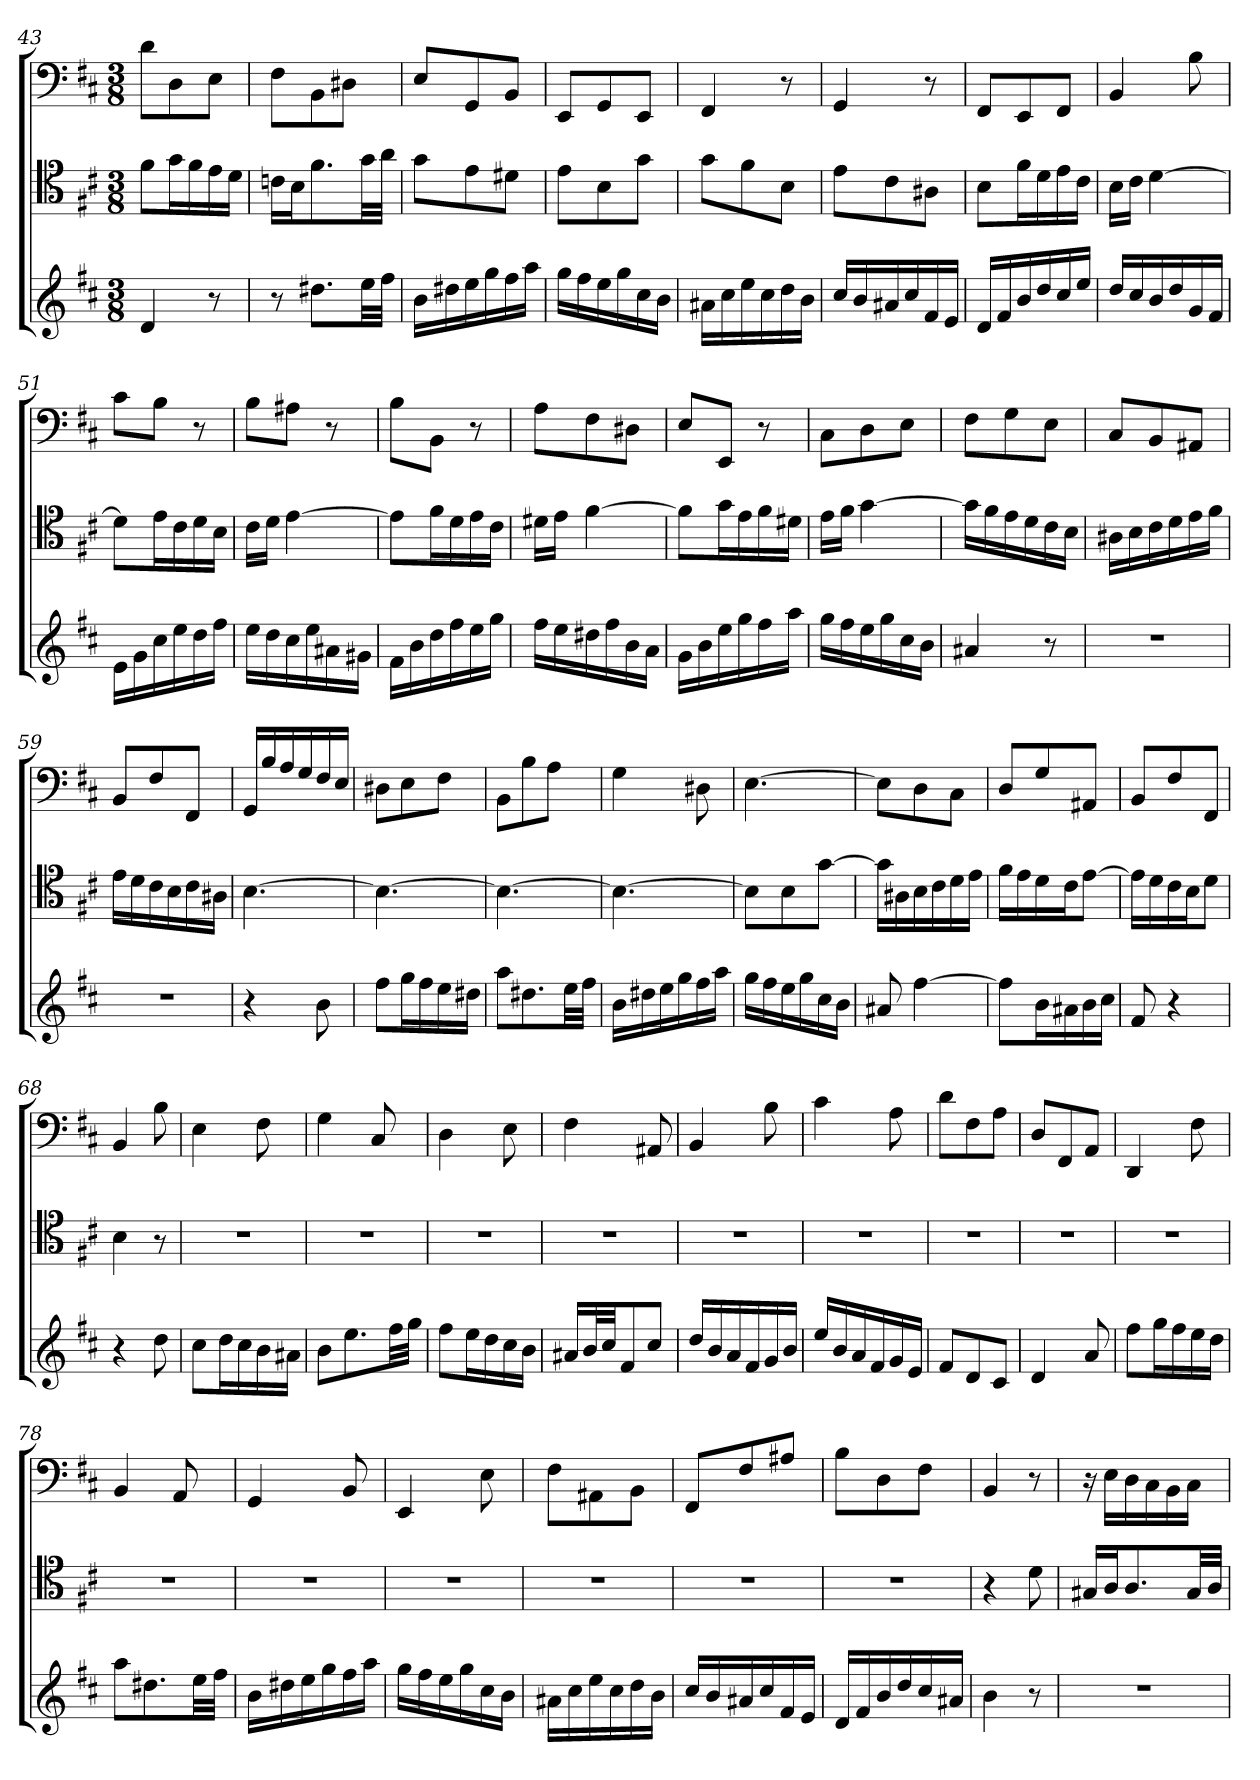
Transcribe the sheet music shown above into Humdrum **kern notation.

**kern	**kern	**kern
*part3	*part2	*part1
*staff3	*staff2	*staff1
*	*clefC4	*clefF4
*k[f#c#]	*k[f#c#]	*k[f#c#]
*b:	*b:	*b:
*M3/8	*M3/8	*M3/8
=43	=43	=43
4d	8f#\L	8d\L
.	16g\L	8D\
.	16f#\	.
8r	16e\	8E\J
.	16d\JJ	.
=44	=44	=44
8r	16cn\LL	8F#\L
.	16B\J	.
8.dd#XL	8.f#\	8BB\
.	.	8D#X\J
32eeLL	32g\LL	.
32ff#JJJ	32a\JJJ	.
=45	=45	=45
16bLL	8g\L	8E/L
16dd#X	.	.
16ee	8e\	8GG/
16gg	.	.
16ff#	8d#X\J	8BB/J
16aaJJ	.	.
=46	=46	=46
16ggLL	8e\L	8EE/L
16ff#	.	.
16ee	8B\	8GG/
16gg	.	.
16cc#	8g\J	8EE/J
16bJJ	.	.
=47	=47	=47
16a#XLL	8g\L	4FF#
16cc#	.	.
16ee	8f#\	.
16cc#	.	.
16dd	8B\J	8r
16bJJ	.	.
=48	=48	=48
16cc#LL	8e\L	4GG
16b	.	.
16a#X	8c#\	.
16cc#	.	.
16f#	8A#X\J	8r
16eJJ	.	.
=49	=49	=49
16dLL	8B\L	8FF#/L
16f#	.	.
16b	16f#\L	8EE/
16dd	16d\	.
16cc#	16e\	8FF#/J
16eeJJ	16c#\JJ	.
=50	=50	=50
16ddLL	16B\LL	4BB
16cc#	16c#\JJ	.
16b	[4d	.
16dd	.	.
16g	.	8B
16f#JJ	.	.
=51	=51	=51
16eLL	8d\L]	8c#\L
16g	.	.
16cc#	16e\L	8B\J
16ee	16c#\	.
16dd	16d\	8r
16ff#JJ	16B\JJ	.
=52	=52	=52
16eeLL	16c#\LL	8B\L
16dd	16d\JJ	.
16cc#	[4e	8A#X\J
16ee	.	.
16a#X	.	8r
16g#XJJ	.	.
=53	=53	=53
16f#LL	8e\L]	8B\L
16b	.	.
16dd	16f#\L	8BB\J
16ff#	16d\	.
16ee	16e\	8r
16ggJJ	16c#\JJ	.
=54	=54	=54
16ff#LL	16d#X\LL	8A\L
16ee	16e\JJ	.
16dd#X	[4f#	8F#\
16ff#	.	.
16b	.	8D#X\J
16aJJ	.	.
=55	=55	=55
16gLL	8f#\L]	8E/L
16b	.	.
16ee	16g\L	8EE/J
16gg	16e\	.
16ff#	16f#\	8r
16aaJJ	16d#X\JJ	.
=56	=56	=56
16ggLL	16e\LL	8C#\L
16ff#	16f#\JJ	.
16ee	[4g	8D\
16gg	.	.
16cc#	.	8E\J
16bJJ	.	.
=57	=57	=57
4a#X	16g\LL]	8F#\L
.	16f#\	.
.	16e\	8G\
.	16d\	.
8r	16c#\	8E\J
.	16B\JJ	.
=58	=58	=58
4.r	16A#X\LL	8C#/L
.	16B\	.
.	16c#\	8BB/
.	16d\	.
.	16e\	8AA#X/J
.	16f#\JJ	.
=59	=59	=59
4.r	16e\LL	8BB/L
.	16d\	.
.	16c#\	8F#/
.	16B\	.
.	16c#\	8FF#/J
.	16A#X\JJ	.
=60	=60	=60
4r	[4.B	16GG/LL
.	.	16B/
.	.	16A/
.	.	16G/
8b	.	16F#/
.	.	16E/JJ
=61	=61	=61
8ff#L	4.B_	8D#X\L
16ggL	.	8E\
16ff#	.	.
16ee	.	8F#\J
16dd#XJJ	.	.
=62	=62	=62
8aaL	4.B_	8BB\L
8.dd#X	.	8B\
.	.	8A\J
32eeLL	.	.
32ff#JJJ	.	.
=63	=63	=63
16bLL	4.B_	4G
16dd#X	.	.
16ee	.	.
16gg	.	.
16ff#	.	8D#X
16aaJJ	.	.
=64	=64	=64
16ggLL	8B\L]	[4.E
16ff#	.	.
16ee	8B\	.
16gg	.	.
16cc#	[8g\J	.
16bJJ	.	.
=65	=65	=65
8a#X	16g\LL]	8E\L]
.	16A#X\	.
[4ff#	16B\	8D\
.	16c#\	.
.	16d\	8C#\J
.	16e\JJ	.
=66	=66	=66
8ff#L]	16f#\LL	8D/L
.	16e\	.
16bL	16d\	8G/
16a#X	16c#\J	.
16b	[8e\J	8AA#X/J
16cc#JJ	.	.
=67	=67	=67
8f#	16e\LL]	8BB/L
.	16d\	.
4r	16c#\	8F#/
.	16B\J	.
.	8d\J	8FF#/J
=68	=68	=68
4r	4B	4BB
8dd	8r	8B
=69	=69	=69
8cc#L	4.r	4E
16ddL	.	.
16cc#	.	.
16b	.	8F#
16a#XJJ	.	.
=70	=70	=70
8bL	4.r	4G
8.ee	.	.
.	.	8C#
32ff#LL	.	.
32ggJJJ	.	.
=71	=71	=71
8ff#L	4.r	4D
16eeL	.	.
16dd	.	.
16cc#	.	8E
16bJJ	.	.
=72	=72	=72
16a#XLL	4.r	4F#
32bL	.	.
32cc#JJ	.	.
8f#	.	.
8cc#J	.	8AA#X
=73	=73	=73
16ddLL	4.r	4BB
16b	.	.
16a	.	.
16f#	.	.
16g	.	8B
16bJJ	.	.
=74	=74	=74
16eeLL	4.r	4c#
16b	.	.
16a	.	.
16f#	.	.
16g	.	8A
16eJJ	.	.
=75	=75	=75
8f#L	4.r	8d\L
8d	.	8F#\
8c#J	.	8A\J
=76	=76	=76
4d	4.r	8D/L
.	.	8FF#/
8a	.	8AA/J
=77	=77	=77
8ff#L	4.r	4DD
16ggL	.	.
16ff#	.	.
16ee	.	8F#
16ddJJ	.	.
=78	=78	=78
8aaL	4.r	4BB
8.dd#X	.	.
.	.	8AA
32eeLL	.	.
32ff#JJJ	.	.
=79	=79	=79
16bLL	4.r	4GG
16dd#X	.	.
16ee	.	.
16gg	.	.
16ff#	.	8BB
16aaJJ	.	.
=80	=80	=80
16ggLL	4.r	4EE
16ff#	.	.
16ee	.	.
16gg	.	.
16cc#	.	8E
16bJJ	.	.
=81	=81	=81
16a#XLL	4.r	8F#\L
16cc#	.	.
16ee	.	8AA#X\
16cc#	.	.
16dd	.	8BB\J
16bJJ	.	.
=82	=82	=82
16cc#LL	4.r	8FF#/L
16b	.	.
16a#X	.	8F#/
16cc#	.	.
16f#	.	8A#X/J
16eJJ	.	.
=83	=83	=83
16dLL	4.r	8B\L
16f#	.	.
16b	.	8D\
16dd	.	.
16cc#	.	8F#\J
16a#XJJ	.	.
=84	=84	=84
4b	4r	4BB
8r	8d	8r
=85	=85	=85
4.r	16G#X/LL	16r
.	16A/J	16E\LL
.	8.A/	16D\
.	.	16C#\
.	.	16BB\
.	32G#/LL	16C#\JJ
.	32A/JJJ	.
=	=	=
*-	*-	*-
